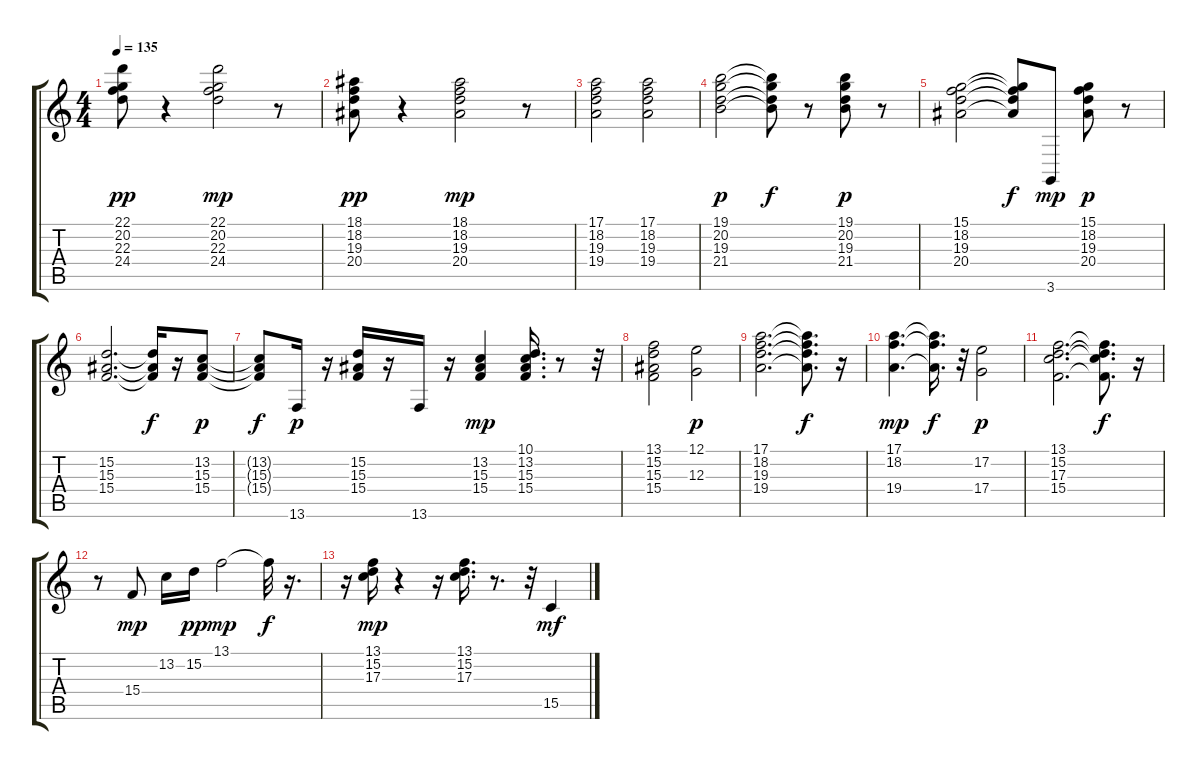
\track "" {instrument rockorgan}
\staff {score tabs}
\tuning (E4 B3 G3 D3 A2 E2) {hide}
\ts (4 4)
\tempo 135
\clef g2
\ks c
(22.1 20.2 22.3 24.4).8{dy pp} r.4 (22.1 20.2 22.3 24.4).2{dy mp} r.8 |
(18.1 18.2 19.3 20.4).8{dy pp} r.4 (18.1 18.2 19.3 20.4).2{dy mp} r.8 |
(17.1 18.2 19.3 19.4).2 (17.1 18.2 19.3 19.4).2 |
(19.1 20.2 19.3 21.4).2{dy p} (19.1{t} 20.2{t} 19.3{t} 21.4{t}).8{dy f} r.8 (19.1 20.2 19.3 21.4).8{dy p} r.8 |
(15.1 18.2 19.3 20.4).2 (15.1{t} 18.2{t} 19.3{t} 20.4{t}).8{dy f} 3.6.8{dy mp} (15.1 18.2 19.3 20.4).8{dy p} r.8 |
(15.2 15.3 15.4).2{d} (15.2{t} 15.3{t} 15.4{t}).16{dy f} r.16 (13.2 15.3 15.4).8{dy p} |
(13.2{t} 15.3{t} 15.4{t}).8{dy f} 13.6.16{dy p} r.16 (15.2 15.3 15.4).16 r.16 13.6.16 r.16 (13.2 15.3 15.4).4{dy mp} (10.1 13.2 15.3 15.4).16{d} r.8 r.32 |
(13.1 15.2 15.3 15.4).2 (12.1 12.3).2{dy p} |
(17.1 18.2 19.3 19.4).2{d} (17.1{t} 18.2{t} 19.3{t} 19.4{t}).8{d dy f} r.16 |
(17.1 18.2 19.4).4{d dy mp} (17.1{t} 18.2{t} 19.4{t}).16{d dy f} r.32 (17.2 17.4).2{dy p} |
(13.1 15.2 17.3 15.4).2{d} (13.1{t} 15.2{t} 17.3{t} 15.4{t}).8{d dy f} r.16 |
r.8 15.4.8{dy mp} 13.2.16 15.2.16{dy pp} 13.1.2{dy mp} 13.1{t}.32{dy f} r.16{d} |
r.16 (13.1 15.2 17.3).16{dy mp} r.4 r.16 (13.1 15.2 17.3).16{d} r.8{d} r.32 15.5.4{dy mf}
